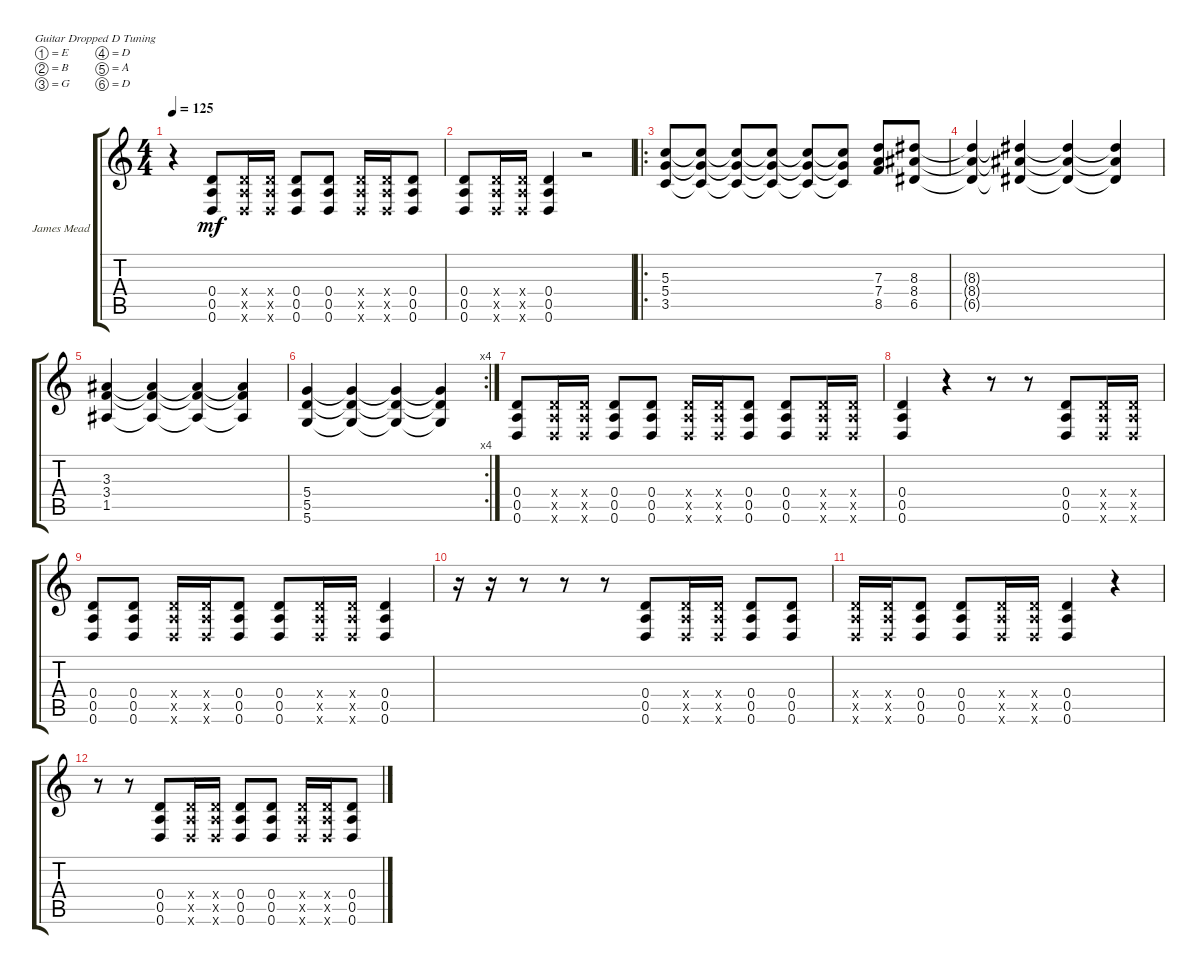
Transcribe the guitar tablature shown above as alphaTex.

\defaultSystemsLayout 4
\bracketExtendMode groupsimilarinstruments
\firstSystemTrackNameOrientation horizontal
\otherSystemsTrackNameOrientation horizontal
\track ("James Mead" "James Mead") {instrument overdrivenguitar}
\staff {score tabs}
\tuning (E4 B3 G3 D3 A2 D2)
\ts (4 4)
\tempo 125
\clef g2
\ks c
r.4{dy mf} (0.6 0.4 0.5).8 (0.6{x} 0.5{x} 0.4{x}).16 (0.6{x} 0.4{x} 0.5{x}).16 (0.6 0.5 0.4).8 (0.6 0.4 0.5).8 (0.6{x} 0.5{x} 0.4{x}).16 (0.6{x} 0.4{x} 0.5{x}).16 (0.6 0.5 0.4).8 |
(0.6 0.4 0.5).8 (0.6{x} 0.5{x} 0.4{x}).16 (0.6{x} 0.4{x} 0.5{x}).16 (0.6 0.5 0.4).4 r.2 |
\ro
(3.5 5.3 5.4).8 (3.5{t} 5.3{t} 5.4{t}).8 (3.5{t} 5.3{t} 5.4{t}).8 (3.5{t} 5.3{t} 5.4{t}).8 (3.5{t} 5.3{t} 5.4{t}).8 (3.5{t} 5.3{t} 5.4{t}).8 (7.3 7.4 8.5).8 (8.3 8.4 6.5).8 |
(8.3{t} 8.4{t} 6.5{t}).4 (8.3{t} 8.4{t} 6.5{t}).4 (8.3{t} 8.4{t} 6.5{t}).4 (8.3{t} 8.4{t} 6.5{t}).4 |
(1.5 3.4 3.3).4 (1.5{t} 3.4{t} 3.3{t}).4 (1.5{t} 3.4{t} 3.3{t}).4 (1.5{t} 3.4{t} 3.3{t}).4 |
\rc 4
(5.6 5.5 5.4).4 (5.6{t} 5.5{t} 5.4{t}).4 (5.6{t} 5.5{t} 5.4{t}).4 (5.6{t} 5.5{t} 5.4{t}).4 |
(0.6 0.5 0.4).8 (0.6{x} 0.5{x} 0.4{x}).16 (0.6{x} 0.5{x} 0.4{x}).16 (0.6 0.5 0.4).8 (0.6 0.5 0.4).8 (0.6{x} 0.5{x} 0.4{x}).16 (0.6{x} 0.5{x} 0.4{x}).16 (0.6 0.5 0.4).8 (0.6 0.5 0.4).8 (0.6{x} 0.5{x} 0.4{x}).16 (0.6{x} 0.5{x} 0.4{x}).16 |
(0.6 0.4 0.5).4 r.4 r.8 r.8 (0.6 0.5 0.4).8 (0.6{x} 0.4{x} 0.5{x}).16 (0.6{x} 0.5{x} 0.4{x}).16 |
(0.6 0.4 0.5).8 (0.6 0.5 0.4).8 (0.6{x} 0.4{x} 0.5{x}).16 (0.6{x} 0.5{x} 0.4{x}).16 (0.6 0.4 0.5).8 (0.6 0.5 0.4).8 (0.6{x} 0.4{x} 0.5{x}).16 (0.6{x} 0.5{x} 0.4{x}).16 (0.6 0.4 0.5).4 |
r.16 r.16 r.8 r.8 r.8 (0.6 0.5 0.4).8 (0.6{x} 0.4{x} 0.5{x}).16 (0.6{x} 0.5{x} 0.4{x}).16 (0.6 0.4 0.5).8 (0.6 0.5 0.4).8 |
(0.6{x} 0.4{x} 0.5{x}).16 (0.6{x} 0.5{x} 0.4{x}).16 (0.6 0.4 0.5).8 (0.6 0.5 0.4).8 (0.6{x} 0.4{x} 0.5{x}).16 (0.6{x} 0.5{x} 0.4{x}).16 (0.6 0.4 0.5).4 r.4 |
r.8 r.8 (0.6 0.5 0.4).8 (0.6{x} 0.5{x} 0.4{x}).16 (0.6{x} 0.5{x} 0.4{x}).16 (0.6 0.5 0.4).8 (0.6 0.5 0.4).8 (0.6{x} 0.5{x} 0.4{x}).16 (0.6{x} 0.5{x} 0.4{x}).16 (0.6 0.5 0.4).8
